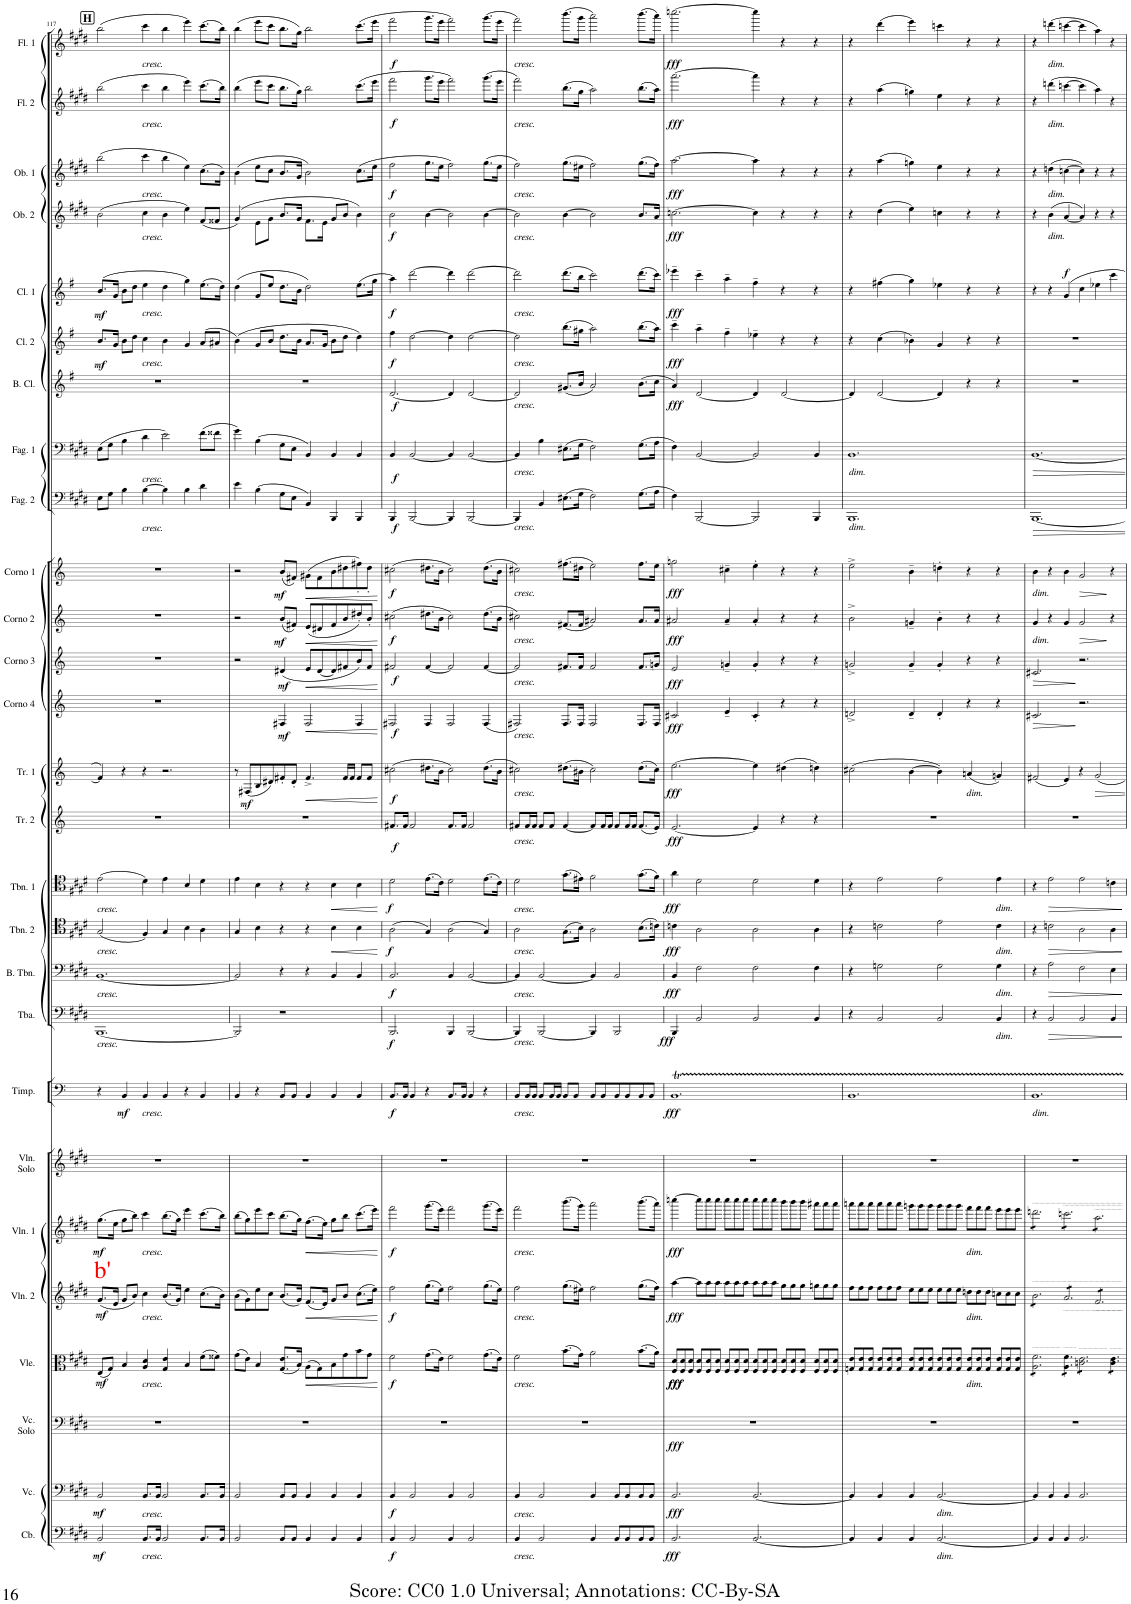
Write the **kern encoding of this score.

**kern	**dynam	**kern	**dynam	**kern	**dynam	**kern	**dynam	**kern	**dynam	**kern	**text	**dynam	**kern	**kern	**dynam	**kern	**dynam	**kern	**dynam	**kern	**dynam	**kern	**dynam	**kern	**dynam	**kern	**dynam	**kern	**dynam	**kern	**dynam	**kern	**dynam	**kern	**dynam	**kern	**dynam	**kern	**dynam	**kern	**dynam	**kern	**dynam	**kern	**dynam	**kern	**dynam	**kern	**dynam	**kern	**dynam	**kern	**dynam
*part27	*part27	*part26	*part26	*part25	*part25	*part24	*part24	*part23	*part23	*part22	*part22	*part22	*part21	*part20	*part20	*part19	*part19	*part18	*part18	*part17	*part17	*part16	*part16	*part15	*part15	*part14	*part14	*part13	*part13	*part12	*part12	*part11	*part11	*part10	*part10	*part9	*part9	*part8	*part8	*part7	*part7	*part6	*part6	*part5	*part5	*part4	*part4	*part3	*part3	*part2	*part2	*part1	*part1
*staff27	*staff27	*staff26	*staff26	*staff25	*staff25	*staff24	*staff24	*staff23	*staff23	*staff22	*staff22	*staff22	*staff21	*staff20	*staff20	*staff19	*staff19	*staff18	*staff18	*staff17	*staff17	*staff16	*staff16	*staff15	*staff15	*staff14	*staff14	*staff13	*staff13	*staff12	*staff12	*staff11	*staff11	*staff10	*staff10	*staff9	*staff9	*staff8	*staff8	*staff7	*staff7	*staff6	*staff6	*staff5	*staff5	*staff4	*staff4	*staff3	*staff3	*staff2	*staff2	*staff1	*staff1
*I"Contrabassi	*	*I"Violoncelli	*	*I"Violoncello Solo	*	*I"Viole	*	*I"Violini 2	*	*I"Violini 1	*	*	*I"Violino Solo	*I"Timpani	*	*I"Tuba	*	*I"Bass Trombone	*	*I"Trombone Tenore 2	*	*I"Trombone Tenore 1	*	*I"Tromba in F 2	*	*I"Tromba in F 1	*	*I"Corno in F 4	*	*I"Corno in F 3	*	*I"Corno in F 2	*	*I"Corno in F 1	*	*I"Fagotto 2	*	*I"Fagotto 1	*	*I"Bass Clarinetto in A	*	*I"Clarinetto in A 2	*	*I"Clarinetto in A 1	*	*I"Oboe 2	*	*I"Oboe 1	*	*I"Flauto 2	*	*I"Flauto 1	*
*I'Cb.	*	*I'Vc.	*	*I'Vc. Solo	*	*I'Vle.	*	*I'Vln. 2	*	*I'Vln. 1	*	*	*I'Vln. Solo	*I'Timp.	*	*I'Tba.	*	*I'B. Tbn.	*	*I'Tbn. 2	*	*I'Tbn. 1	*	*I'Tr. 2	*	*I'Tr. 1	*	*I'Corno 4	*	*I'Corno 3	*	*I'Corno 2	*	*I'Corno 1	*	*I'Fag. 2	*	*I'Fag. 1	*	*I'B. Cl.	*	*I'Cl. 2	*	*I'Cl. 1	*	*I'Ob. 2	*	*I'Ob. 1	*	*I'Fl. 2	*	*I'Fl. 1	*
!!LO:PB:g=z
*clefF4	*	*clefF4	*	*clefF4	*	*clefC3	*	*clefG2	*	*clefG2	*	*	*clefG2	*clefF4	*	*clefF4	*	*clefF4	*	*clefC4	*	*clefC4	*	*clefG2	*	*clefG2	*	*clefG2	*	*clefG2	*	*clefG2	*	*clefG2	*	*clefF4	*	*clefF4	*	*clefG2	*	*clefG2	*	*clefG2	*	*clefG2	*	*clefG2	*	*clefG2	*	*clefG2	*
*Trd7c12	*	*	*	*	*	*	*	*	*	*	*	*	*	*	*	*	*	*	*	*	*	*	*	*Trd-3c-5	*	*Trd-3c-5	*	*Trd4c7	*	*Trd4c7	*	*Trd4c7	*	*Trd4c7	*	*	*	*	*	*Trd9c15	*	*Trd2c3	*	*Trd2c3	*	*	*	*	*	*	*	*	*
*k[f#c#g#d#]	*	*k[f#c#g#d#]	*	*k[f#c#g#d#]	*	*k[f#c#g#d#]	*	*k[f#c#g#d#]	*	*k[f#c#g#d#]	*	*	*k[f#c#g#d#]	*k[]	*	*k[f#c#g#d#]	*	*k[f#c#g#d#]	*	*k[f#c#g#d#]	*	*k[f#c#g#d#]	*	*k[]	*	*k[]	*	*k[]	*	*k[]	*	*k[]	*	*k[]	*	*k[f#c#g#d#]	*	*k[f#c#g#d#]	*	*k[f#]	*	*k[f#]	*	*k[f#]	*	*k[f#c#g#d#]	*	*k[f#c#g#d#]	*	*k[f#c#g#d#]	*	*k[f#c#g#d#]	*
*M6/4	*	*M6/4	*	*M6/4	*	*M6/4	*	*M6/4	*	*M6/4	*	*	*M6/4	*M6/4	*	*M6/4	*	*M6/4	*	*M6/4	*	*M6/4	*	*M6/4	*	*M6/4	*	*M6/4	*	*M6/4	*	*M6/4	*	*M6/4	*	*M6/4	*	*M6/4	*	*M6/4	*	*M6/4	*	*M6/4	*	*M6/4	*	*M6/4	*	*M6/4	*	*M6/4	*
=117	=117	=117	=117	=117	=117	=117	=117	=117	=117	=117	=117	=117	=117	=117	=117	=117	=117	=117	=117	=117	=117	=117	=117	=117	=117	=117	=117	=117	=117	=117	=117	=117	=117	=117	=117	=117	=117	=117	=117	=117	=117	=117	=117	=117	=117	=117	=117	=117	=117	=117	=117	=117	=117
!	!	!	!	!	!	!	!	!	!	!	!	!	!	!	!	!	!	!	!	!	!	!LO:TX:b:i:t=cresc.	!	!	!	!	!	!	!	!	!	!	!	!	!	!	!	!	!	!	!	!	!	!	!	!	!	!	!	!	!	!	!
!	!	!	!	!	!	!	!	!	!	!	!	!	!	!	!	!	!	!	!	!LO:TX:b:i:t=cresc.	!	!	!	!	!	!	!	!	!	!	!	!	!	!	!	!	!	!	!	!	!	!	!	!	!	!	!	!	!	!	!	!	!
!	!	!	!	!	!	!	!	!	!	!	!	!	!	!	!	!	!	!LO:TX:b:i:t=cresc.	!	!	!	!	!	!	!	!	!	!	!	!	!	!	!	!	!	!	!	!	!	!	!	!	!	!	!	!	!	!	!	!	!	!	!
!	!	!	!	!	!	!	!	!	!	!	!	!	!	!	!	!LO:TX:b:i:t=cresc.	!	!	!	!	!	!	!	!	!	!	!	!	!	!	!	!	!	!	!	!	!	!	!	!	!	!	!	!	!	!	!	!	!	!	!	!	!
!	!LO:DY:b	!	!LO:DY:b	!	!	!	!LO:DY:b	!	!LO:DY:b	!	!LO:LY:b:color=#FF0000	!LO:DY:b	!	!	!	!	!	!	!	!	!	!	!	!	!	!	!	!	!	!	!	!	!	!	!	!	!	!	!	!	!	!	!LO:DY:b	!	!LO:DY:b	!	!	!	!	!	!	!	!
2BB/	mf	2BB/	mf	1.r	.	(8E/L	mf	(8.g#/L	mf	(8.gg#\L	b'	mf	1.r	4r	.	[1.BBB	.	[1.BB	.	(2G#/	.	(>2e\	.	1.r	.	4f#/]	.	1.r	.	1.r	.	1.r	.	1.r	.	8E\L	.	(8E\L	.	1.r	.	8.b/L	mf	(8.b/L	mf	(2b\	.	(2bb\	.	(2bb\	.	(2bb\	.
.	.	.	.	.	.	8G#/J)	.	.	.	.	.	.	.	.	.	.	.	.	.	.	.	.	.	.	.	.	.	.	.	.	.	.	.	.	.	8G#\J	.	8G#\J	.	.	.	.	.	.	.	.	.	.	.	.	.	.	.
.	.	.	.	.	.	.	.	16e/Jk	.	16ee\Jk	.	.	.	.	.	.	.	.	.	.	.	.	.	.	.	.	.	.	.	.	.	.	.	.	.	.	.	.	.	.	.	16g/Jk	.	16g/Jk	.	.	.	.	.	.	.	.	.
!	!	!	!	!	!	!	!	!	!	!	!	!	!	!	!LO:DY:b	!	!	!	!	!	!	!	!	!	!	!	!	!	!	!	!	!	!	!	!	!	!	!	!	!	!	!	!	!	!	!	!	!	!	!	!	!	!
.	.	.	.	.	.	4B/	.	8g#/L	.	8gg#\L	.	.	.	4BB/	mf	.	.	.	.	.	.	.	.	.	.	4r	.	.	.	.	.	.	.	.	.	4B\	.	4B\	.	.	.	8b\L	.	8b\L	.	.	.	.	.	.	.	.	.
.	.	.	.	.	.	.	.	8b/J)	.	8bb\J)	.	.	.	.	.	.	.	.	.	.	.	.	.	.	.	.	.	.	.	.	.	.	.	.	.	.	.	.	.	.	.	8dd\J	.	8dd\J	.	.	.	.	.	.	.	.	.
!	!	!	!	!	!	!	!	!	!	!	!	!	!	!	!	!	!	!	!	!	!	!	!	!	!	!	!	!	!	!	!	!	!	!	!	!	!	!	!	!	!	!	!	!	!	!	!	!	!	!	!	!LO:TX:b:i:t=cresc.	!
!	!	!	!	!	!	!	!	!	!	!	!	!	!	!	!	!	!	!	!	!	!	!	!	!	!	!	!	!	!	!	!	!	!	!	!	!	!	!	!	!	!	!	!	!	!	!	!	!	!	!LO:TX:b:i:t=cresc.	!	!	!
!	!	!	!	!	!	!	!	!	!	!	!	!	!	!	!	!	!	!	!	!	!	!	!	!	!	!	!	!	!	!	!	!	!	!	!	!	!	!	!	!	!	!	!	!	!	!	!	!LO:TX:b:i:t=cresc.	!	!	!	!	!
!	!	!	!	!	!	!	!	!	!	!	!	!	!	!	!	!	!	!	!	!	!	!	!	!	!	!	!	!	!	!	!	!	!	!	!	!	!	!	!	!	!	!	!	!	!	!LO:TX:b:i:t=cresc.	!	!	!	!	!	!	!
!	!	!	!	!	!	!	!	!	!	!	!	!	!	!	!	!	!	!	!	!	!	!	!	!	!	!	!	!	!	!	!	!	!	!	!	!	!	!	!	!	!	!	!	!LO:TX:b:i:t=cresc.	!	!	!	!	!	!	!	!	!
!	!	!	!	!	!	!	!	!	!	!	!	!	!	!	!	!	!	!	!	!	!	!	!	!	!	!	!	!	!	!	!	!	!	!	!	!	!	!	!	!	!	!LO:TX:b:i:t=cresc.	!	!	!	!	!	!	!	!	!	!	!
!	!	!	!	!	!	!	!	!	!	!	!	!	!	!	!	!	!	!	!	!	!	!	!	!	!	!	!	!	!	!	!	!	!	!	!	!	!	!LO:TX:b:i:t=cresc.	!	!	!	!	!	!	!	!	!	!	!	!	!	!	!
!	!	!	!	!	!	!	!	!	!	!	!	!	!	!	!	!	!	!	!	!	!	!	!	!	!	!	!	!	!	!	!	!	!	!	!	!LO:TX:b:i:t=cresc.	!	!	!	!	!	!	!	!	!	!	!	!	!	!	!	!	!
!	!	!	!	!	!	!	!	!	!	!	!	!	!	!LO:TX:b:i:t=cresc.	!	!	!	!	!	!	!	!	!	!	!	!	!	!	!	!	!	!	!	!	!	!	!	!	!	!	!	!	!	!	!	!	!	!	!	!	!	!	!
!	!	!	!	!	!	!	!	!	!	!LO:TX:b:i:t=cresc.	!	!	!	!	!	!	!	!	!	!	!	!	!	!	!	!	!	!	!	!	!	!	!	!	!	!	!	!	!	!	!	!	!	!	!	!	!	!	!	!	!	!	!
!	!	!	!	!	!	!	!	!LO:TX:b:i:t=cresc.	!	!	!	!	!	!	!	!	!	!	!	!	!	!	!	!	!	!	!	!	!	!	!	!	!	!	!	!	!	!	!	!	!	!	!	!	!	!	!	!	!	!	!	!	!
!	!	!	!	!	!	!LO:TX:b:i:t=cresc.	!	!	!	!	!	!	!	!	!	!	!	!	!	!	!	!	!	!	!	!	!	!	!	!	!	!	!	!	!	!	!	!	!	!	!	!	!	!	!	!	!	!	!	!	!	!	!
!	!	!LO:TX:b:i:t=cresc.	!	!	!	!	!	!	!	!	!	!	!	!	!	!	!	!	!	!	!	!	!	!	!	!	!	!	!	!	!	!	!	!	!	!	!	!	!	!	!	!	!	!	!	!	!	!	!	!	!	!	!
!LO:TX:b:i:t=cresc.	!	!	!	!	!	!	!	!	!	!	!	!	!	!	!	!	!	!	!	!	!	!	!	!	!	!	!	!	!	!	!	!	!	!	!	!	!	!	!	!	!	!	!	!	!	!	!	!	!	!	!	!	!
8.BB/L	.	8.BB/L	.	.	.	4A/ 4d#/	.	4cc#\	.	4ccc#\	.	.	.	4BB/	.	.	.	.	.	4F#/)	.	4d#\)	.	.	.	4r	.	.	.	.	.	.	.	.	.	[4B\	.	4d#\	.	.	.	4cc\	.	4ee\	.	4cc#\	.	4ccc#\	.	4ccc#\	.	4ccc#\	.
16BB/Jk	.	16BB/Jk	.	.	.	.	.	.	.	.	.	.	.	.	.	.	.	.	.	.	.	.	.	.	.	.	.	.	.	.	.	.	.	.	.	.	.	.	.	.	.	.	.	.	.	.	.	.	.	.	.	.	.
2BB/	.	2BB/	.	.	.	4G#/ 4e/	.	(8.b/L	.	(8.bb\L	.	.	.	4BB/	.	.	.	.	.	4G#/	.	4e\	.	.	.	2.r	.	.	.	.	.	.	.	.	.	4B\]	.	2e\)	.	.	.	4b\	.	4dd\	.	4b\	.	4bb\	.	4bb\	.	4bb\	.
.	.	.	.	.	.	.	.	16g#/Jk)	.	16gg#\Jk)	.	.	.	.	.	.	.	.	.	.	.	.	.	.	.	.	.	.	.	.	.	.	.	.	.	.	.	.	.	.	.	.	.	.	.	.	.	.	.	.	.	.	.
.	.	.	.	.	.	4B/	.	4ee\	.	4eee\	.	.	.	4r	.	.	.	.	.	4B\	.	4B/	.	.	.	.	.	.	.	.	.	.	.	.	.	4B\	.	.	.	.	.	4g/	.	4gg\)	.	4ee\)	.	4ee\)	.	4eee\)	.	4eee\)	.
8.BB/L	.	8.BB/L	.	.	.	(8f#\L	.	(8.cc#\L	.	(8.ccc#\L	.	.	.	4BB/	.	.	.	.	.	4A\	.	4d#\	.	.	.	.	.	.	.	.	.	.	.	.	.	4d#\	.	(8f#\L	.	.	.	(8a/L	.	(8.ee\L	.	(8f#/L	.	(8.cc#\L	.	(8.ccc#\L	.	(8.ccc#\L	.
.	.	.	.	.	.	8f##X\J)	.	.	.	.	.	.	.	.	.	.	.	.	.	.	.	.	.	.	.	.	.	.	.	.	.	.	.	.	.	.	.	8f##X\J	.	.	.	8a#X/J	.	.	.	8f##X/J	.	.	.	.	.	.	.
16BB/Jk	.	16BB/Jk	.	.	.	.	.	16b\Jk)	.	16bb\Jk)	.	.	.	.	.	.	.	.	.	.	.	.	.	.	.	.	.	.	.	.	.	.	.	.	.	.	.	.	.	.	.	.	.	16dd\Jk)	.	.	.	16b\Jk)	.	16bb\Jk)	.	16bb\Jk)	.
=118	=118	=118	=118	=118	=118	=118	=118	=118	=118	=118	=118	=118	=118	=118	=118	=118	=118	=118	=118	=118	=118	=118	=118	=118	=118	=118	=118	=118	=118	=118	=118	=118	=118	=118	=118	=118	=118	=118	=118	=118	=118	=118	=118	=118	=118	=118	=118	=118	=118	=118	=118	=118	=118
*	*	*	*	*	*	*	*	*	*	*	*	*	*	*	*	*	*	*	*	*	*	*	*	*^	*	*	*	*	*	*	*	*	*	*	*	*	*	*	*	*	*	*	*	*	*	*	*	*	*	*	*	*	*
2BB/	.	2BB/	.	1.r	.	(8g#\L	.	(8b\L	.	(8bb\L	.	.	1.r	4BB/	.	2BBB/]	.	2BB/]	.	4G#/	.	4e\	.	1.r	8ryy	.	8r	.	2ryy	.	2r	.	2r	.	2r	.	4e\	.	4g#\)	.	1.r	.	(4b\)	.	(4dd\	.	(4g#/)	.	(4b\	.	(4bb\	.	(4bb\	.
!	!	!	!	!	!	!	!	!	!	!	!	!	!	!	!	!	!	!	!	!	!	!	!	!	!	!LO:DY:a	!	!	!	!	!	!	!	!	!	!	!	!	!	!	!	!	!	!	!	!	!	!	!	!	!	!	!	!
.	.	.	.	.	.	8e\J)	.	8g#\)	.	8gg#\)	.	.	.	.	.	.	.	.	.	.	.	.	.	.	1ryy	mf	(8F#X/L	.	.	.	.	.	.	.	.	.	.	.	.	.	.	.	.	.	.	.	.	.	.	.	.	.	.	.
.	.	.	.	.	.	4B/	.	8ee\	.	8eee\	.	.	.	4r	.	.	.	.	.	4B\	.	4B\	.	.	.	.	8B/	.	.	.	.	.	.	.	.	.	(4B\	.	(4B\	.	.	.	8g/L	.	8g/L	.	8e\L	.	8ee\L	.	8eee\L	.	8eee\L	.
.	.	.	.	.	.	.	.	8cc#\J	.	8ccc#\J	.	.	.	.	.	.	.	.	.	.	.	.	.	.	.	.	8d#X/)	.	.	.	.	.	.	.	.	.	.	.	.	.	.	.	8b/J	.	8ee/J	.	8g#\J	.	8cc#\J	.	8ccc#\J	.	8ccc#\J	.
!	!	!	!	!	!	!	!	!	!	!	!	!	!	!	!	!	!	!	!	!	!	!	!	!	!	!	!	!	!	!LO:DY:b	!	!LO:DY:b	!	!LO:DY:b	!	!LO:DY:b	!	!	!	!	!	!	!	!	!	!	!	!	!	!	!	!	!	!
8BB/L	.	8BB/L	.	.	.	(8.G#/ 8.e/L	.	(8.b/L	.	(8.bb\L	.	.	.	8BB/L	.	1r	.	4r	.	4r	.	4r	.	.	.	.	8f#X'/	.	4F#X/	mf	(4d#X/	mf	(8b/L	mf	(8b/L	mf	8G#\L	.	8G#\L	.	.	.	8.dd\L	.	8.dd\L	.	8.b/L	.	8.b/L	.	8.bb\L	.	8.bb\L	.
8BB/J	.	8BB/J	.	.	.	.	.	.	.	.	.	.	.	8BB/J	.	.	.	.	.	.	.	.	.	.	.	.	8d#'/J	.	.	.	.	.	8f#X/J)	.	8f#X/J)	.	8E\J	.	8E\J	.	.	.	.	.	.	.	.	.	.	.	.	.	.	.
.	.	.	.	.	.	16B/Jk)	.	16g#/Jk)	.	16gg#\Jk)	.	.	.	.	.	.	.	.	.	.	.	.	.	.	.	.	.	.	.	.	.	.	.	.	.	.	.	.	.	.	.	.	16b\Jk	.	16b\Jk	.	16g#/Jk	.	16g#/Jk	.	16gg#\Jk)	.	16gg#\Jk)	.
!	!	!	!	!	!	!	!LO:HP:b	!	!LO:HP:b	!	!	!LO:HP:b	!	!	!	!	!	!	!	!	!	!	!	!	!	!	!	!LO:HP:b	!	!LO:HP:b	!	!LO:HP:b	!	!LO:HP:b	!	!LO:HP:b	!	!	!	!	!	!	!	!	!	!	!	!	!	!	!	!	!	!
4BB/	.	4BB/	.	.	.	(8A\L	<	(8.f#/L	<	(8.ff#\L	.	<	.	4BB/	.	.	.	4r	.	4r	.	4r	.	.	.	.	4.f#^/	<	2F#/	<	8e/L	<	(8e/L	<	(8g#X\L	<	4BB/)	.	4BB/)	.	.	.	8.a/L	.	2dd\)	.	8.f#\L	.	2b\)	.	2bb\	.	2bb\	.
.	.	.	.	.	.	8G#\)	.	.	.	.	.	.	.	.	.	.	.	.	.	.	.	.	.	.	.	.	.	.	.	.	[8d#/	.	8d#X/	.	8f#\	.	.	.	.	.	.	.	.	.	.	.	.	.	.	.	.	.	.	.
.	.	.	.	.	.	.	.	16e/Jk)	.	16ee\Jk)	.	.	.	.	.	.	.	.	.	.	.	.	.	.	.	.	.	.	.	.	.	.	.	.	.	.	.	.	.	.	.	.	16g/Jk	.	.	.	16e\Jk	.	.	.	.	.	.	.
!	!	!	!	!	!	!	!	!	!	!	!	!	!	!	!	!	!	!	!	!	!LO:HP:b	!	!LO:HP:b	!	!	!	!	!	!	!	!	!	!	!	!	!	!	!	!	!	!	!	!	!	!	!	!	!	!	!	!	!	!	!
4BB/	.	4BB/	.	.	.	8B\	.	8g#/L	.	8gg#\L	.	.	.	4BB/	.	.	.	4BB/	.	4B\	<	4B\	<	.	.	.	.	.	.	.	8d#/]	.	8f#/	.	8b\	.	4BBB/	.	4BB/	.	.	.	8b\L	.	.	.	8g#/L	.	.	.	.	.	.	.
.	.	.	.	.	.	8g#\	.	8b/J	.	8bb\J	.	.	.	.	.	.	.	.	.	.	.	.	.	.	4.ryy	.	16f#/LL	.	.	.	8f#X/	.	8b/	.	8dd#X\	.	.	.	.	.	.	.	8dd\J	.	.	.	8b/J	.	.	.	.	.	.	.
.	.	.	.	.	.	.	.	.	.	.	.	.	.	.	.	.	.	.	.	.	.	.	.	.	.	.	16f#/JJ	.	.	.	.	.	.	.	.	.	.	.	.	.	.	.	.	.	.	.	.	.	.	.	.	.	.	.
4BB/	.	4BB/	.	.	.	8b\	.	(8.cc#\L	.	(8.ccc#\L	.	.	.	4BB/	.	.	.	4BB/	.	4B\	.	4B\	.	.	.	.	8f#/L	.	4F#/	.	8b/)	.	8dd#X'</)	.	8ff#X'<\)	.	4BBB/	.	4BB/	.	.	.	4dd\)	.	(8.ee\L	.	4b\)	.	(8.cc#\L	.	(8.ccc#\L	.	(8.ccc#\L	.
.	.	.	.	.	.	8g#\J	.	.	.	.	.	.	.	.	.	.	.	.	.	.	.	.	.	.	.	.	8f#/J	.	.	.	8f#/J	.	8b'</J	.	8dd#'<\J	.	.	.	.	.	.	.	.	.	.	.	.	.	.	.	.	.	.	.
.	.	.	.	.	.	.	.	16ee\Jk)	.	16eee\Jk)	.	.	.	.	.	.	.	.	.	.	.	.	.	.	.	.	.	.	.	.	.	.	.	.	.	.	.	.	.	.	.	.	.	.	16gg\Jk	.	.	.	16ee\Jk	.	16eee\Jk	.	16eee\Jk	.
.	.	.	.	.	.	.	[	.	[	.	.	[	.	.	.	.	.	.	.	.	[	.	[	.	.	.	.	[	.	[	.	[	.	[	.	[	.	.	.	.	.	.	.	.	.	.	.	.	.	.	.	.	.	.
=119	=119	=119	=119	=119	=119	=119	=119	=119	=119	=119	=119	=119	=119	=119	=119	=119	=119	=119	=119	=119	=119	=119	=119	=119	=119	=119	=119	=119	=119	=119	=119	=119	=119	=119	=119	=119	=119	=119	=119	=119	=119	=119	=119	=119	=119	=119	=119	=119	=119	=119	=119	=119	=119	=119
!	!LO:DY:b	!	!LO:DY:b	!	!	!	!LO:DY:b	!	!LO:DY:b	!	!	!LO:DY:b	!	!	!LO:DY:b	!	!LO:DY:b	!	!LO:DY:b	!	!LO:DY:b	!	!LO:DY:b	!	!	!LO:DY:b	!	!LO:DY:b	!	!LO:DY:b	!	!LO:DY:b	!	!LO:DY:b	!	!LO:DY:b	!	!LO:DY:b	!	!LO:DY:b	!	!LO:DY:b	!	!LO:DY:b	!	!LO:DY:b	!	!LO:DY:b	!	!LO:DY:b	!	!LO:DY:b	!	!LO:DY:b
*	*	*	*	*	*	*	*	*	*	*	*	*	*	*	*	*	*	*	*	*	*	*	*	*v	*v	*	*	*	*	*	*	*	*	*	*	*	*	*	*	*	*	*	*	*	*	*	*	*	*	*	*	*	*	*
4BB/	f	4BB/	f	1.r	.	2f#\	f	2ff#\	f	2fff#\	.	f	1.r	8.BB/L	f	2.BBB/	f	2.BB/	f	(2A\	f	2d#\	f	8.f#X/L	f	(2cc#X\	f	2F#X/	f	2f#X/	f	(2cc#X\	f	(2cc#X\	f	4BBB/	f	4BB/	f	[2.d/	f	4ff#\	f	4aa\)	f	2b\	f	2ff#\	f	2fff#\	f	2fff#\	f
.	.	.	.	.	.	.	.	.	.	.	.	.	.	16BB/Jk	.	.	.	.	.	.	.	.	.	16f#/Jk	.	.	.	.	.	.	.	.	.	.	.	.	.	.	.	.	.	.	.	.	.	.	.	.	.	.	.	.	.
2BB/	.	2BB/	.	.	.	.	.	.	.	.	.	.	.	4BB/	.	.	.	.	.	.	.	.	.	2f#/	.	.	.	.	.	.	.	.	.	.	.	[2BBB/	.	[2BB/	.	.	.	[2dd\	.	[2ddd\	.	.	.	.	.	.	.	.	.
.	.	.	.	.	.	(8.g#\L	.	(8.gg#\L	.	(8.ggg#\L	.	.	.	4r	.	.	.	.	.	4G#/)	.	(8.e\L	.	.	.	8.dd#X\L	.	4F#/	.	[4f#/	.	8.dd#X\L	.	8.dd#X\L	.	.	.	.	.	.	.	.	.	.	.	[4b\	.	8.gg#\L	.	8.ggg#\L	.	8.ggg#\L	.
.	.	.	.	.	.	16e\Jk)	.	16ee\Jk)	.	16eee\Jk)	.	.	.	.	.	.	.	.	.	.	.	16c#\Jk)	.	.	.	16b\Jk	.	.	.	.	.	16b\Jk	.	16b\Jk	.	.	.	.	.	.	.	.	.	.	.	.	.	16ee\Jk	.	16eee\Jk	.	16eee\Jk	.
4BB/	.	4BB/	.	.	.	2f#\	.	2ff#\	.	2fff#\	.	.	.	8.BB/L	.	4BBB/	.	4BB/	.	(2A\	.	2d#\	.	8.f#/L	.	2cc#\)	.	2F#/	.	2f#/]	.	2cc#\)	.	2cc#\)	.	4BBB/]	.	4BB/]	.	4d/]	.	4dd\]	.	4ddd\]	.	2b\]	.	2ff#\)	.	2fff#\)	.	2fff#\)	.
.	.	.	.	.	.	.	.	.	.	.	.	.	.	16BB/Jk	.	.	.	.	.	.	.	.	.	16f#/Jk	.	.	.	.	.	.	.	.	.	.	.	.	.	.	.	.	.	.	.	.	.	.	.	.	.	.	.	.	.
2BB/	.	2BB/	.	.	.	.	.	.	.	.	.	.	.	4BB/	.	[2BBB/	.	[2BB/	.	.	.	.	.	2f#/	.	.	.	.	.	.	.	.	.	.	.	[2BBB/	.	[2BB/	.	[2d/	.	[2dd\	.	[2ddd\	.	.	.	.	.	.	.	.	.
.	.	.	.	.	.	(8.g#\L	.	(8.gg#\L	.	(8.ggg#\L	.	.	.	4r	.	.	.	.	.	4G#/)	.	(8.e\L	.	.	.	(8.dd#\L	.	(4F#/	.	[4f#/	.	(8.dd#\L	.	(8.dd#\L	.	.	.	.	.	.	.	.	.	.	.	[4b\	.	(8.gg#\L	.	(8.ggg#\L	.	(8.ggg#\L	.
.	.	.	.	.	.	16e\Jk)	.	16ee\Jk)	.	16eee\Jk)	.	.	.	.	.	.	.	.	.	.	.	16c#\Jk)	.	.	.	16b\Jk	.	.	.	.	.	16b\Jk	.	16b\Jk	.	.	.	.	.	.	.	.	.	.	.	.	.	16ee\Jk	.	16eee\Jk	.	16eee\Jk	.
=120	=120	=120	=120	=120	=120	=120	=120	=120	=120	=120	=120	=120	=120	=120	=120	=120	=120	=120	=120	=120	=120	=120	=120	=120	=120	=120	=120	=120	=120	=120	=120	=120	=120	=120	=120	=120	=120	=120	=120	=120	=120	=120	=120	=120	=120	=120	=120	=120	=120	=120	=120	=120	=120
!	!	!	!	!	!	!	!	!	!	!	!	!	!	!	!	!	!	!	!	!	!	!	!	!	!	!	!	!	!	!	!	!	!	!	!	!	!	!	!	!	!	!	!	!	!	!	!	!	!	!	!	!LO:TX:b:i:t=cresc.	!
!	!	!	!	!	!	!	!	!	!	!	!	!	!	!	!	!	!	!	!	!	!	!	!	!	!	!	!	!	!	!	!	!	!	!	!	!	!	!	!	!	!	!	!	!	!	!	!	!	!	!LO:TX:b:i:t=cresc.	!	!	!
!	!	!	!	!	!	!	!	!	!	!	!	!	!	!	!	!	!	!	!	!	!	!	!	!	!	!	!	!	!	!	!	!	!	!	!	!	!	!	!	!	!	!	!	!	!	!	!	!LO:TX:b:i:t=cresc.	!	!	!	!	!
!	!	!	!	!	!	!	!	!	!	!	!	!	!	!	!	!	!	!	!	!	!	!	!	!	!	!	!	!	!	!	!	!	!	!	!	!	!	!	!	!	!	!	!	!	!	!LO:TX:b:i:t=cresc.	!	!	!	!	!	!	!
!	!	!	!	!	!	!	!	!	!	!	!	!	!	!	!	!	!	!	!	!	!	!	!	!	!	!	!	!	!	!	!	!	!	!	!	!	!	!	!	!	!	!	!	!LO:TX:b:i:t=cresc.	!	!	!	!	!	!	!	!	!
!	!	!	!	!	!	!	!	!	!	!	!	!	!	!	!	!	!	!	!	!	!	!	!	!	!	!	!	!	!	!	!	!	!	!	!	!	!	!	!	!	!	!LO:TX:b:i:t=cresc.	!	!	!	!	!	!	!	!	!	!	!
!	!	!	!	!	!	!	!	!	!	!	!	!	!	!	!	!	!	!	!	!	!	!	!	!	!	!	!	!	!	!	!	!	!	!	!	!	!	!	!	!LO:TX:b:i:t=cresc.	!	!	!	!	!	!	!	!	!	!	!	!	!
!	!	!	!	!	!	!	!	!	!	!	!	!	!	!	!	!	!	!	!	!	!	!	!	!	!	!	!	!	!	!	!	!	!	!	!	!	!	!LO:TX:b:i:t=cresc.	!	!	!	!	!	!	!	!	!	!	!	!	!	!	!
!	!	!	!	!	!	!	!	!	!	!	!	!	!	!	!	!	!	!	!	!	!	!	!	!	!	!	!	!	!	!	!	!	!	!	!	!LO:TX:b:i:t=cresc.	!	!	!	!	!	!	!	!	!	!	!	!	!	!	!	!	!
!	!	!	!	!	!	!	!	!	!	!	!	!	!	!	!	!	!	!	!	!	!	!	!	!	!	!	!	!	!	!	!	!	!	!LO:TX:b:i:t=cresc.	!	!	!	!	!	!	!	!	!	!	!	!	!	!	!	!	!	!	!
!	!	!	!	!	!	!	!	!	!	!	!	!	!	!	!	!	!	!	!	!	!	!	!	!	!	!	!	!	!	!	!	!LO:TX:b:i:t=cresc.	!	!	!	!	!	!	!	!	!	!	!	!	!	!	!	!	!	!	!	!	!
!	!	!	!	!	!	!	!	!	!	!	!	!	!	!	!	!	!	!	!	!	!	!	!	!	!	!	!	!	!	!LO:TX:b:i:t=cresc.	!	!	!	!	!	!	!	!	!	!	!	!	!	!	!	!	!	!	!	!	!	!	!
!	!	!	!	!	!	!	!	!	!	!	!	!	!	!	!	!	!	!	!	!	!	!	!	!	!	!	!	!LO:TX:b:i:t=cresc.	!	!	!	!	!	!	!	!	!	!	!	!	!	!	!	!	!	!	!	!	!	!	!	!	!
!	!	!	!	!	!	!	!	!	!	!	!	!	!	!	!	!	!	!	!	!	!	!	!	!	!	!LO:TX:b:i:t=cresc.	!	!	!	!	!	!	!	!	!	!	!	!	!	!	!	!	!	!	!	!	!	!	!	!	!	!	!
!	!	!	!	!	!	!	!	!	!	!	!	!	!	!	!	!	!	!	!	!	!	!	!	!LO:TX:b:i:t=cresc.	!	!	!	!	!	!	!	!	!	!	!	!	!	!	!	!	!	!	!	!	!	!	!	!	!	!	!	!	!
!	!	!	!	!	!	!	!	!	!	!	!	!	!	!	!	!	!	!	!	!	!	!LO:TX:b:i:t=cresc.	!	!	!	!	!	!	!	!	!	!	!	!	!	!	!	!	!	!	!	!	!	!	!	!	!	!	!	!	!	!	!
!	!	!	!	!	!	!	!	!	!	!	!	!	!	!	!	!	!	!	!	!LO:TX:b:i:t=cresc.	!	!	!	!	!	!	!	!	!	!	!	!	!	!	!	!	!	!	!	!	!	!	!	!	!	!	!	!	!	!	!	!	!
!	!	!	!	!	!	!	!	!	!	!	!	!	!	!	!	!	!	!LO:TX:b:i:t=cresc.	!	!	!	!	!	!	!	!	!	!	!	!	!	!	!	!	!	!	!	!	!	!	!	!	!	!	!	!	!	!	!	!	!	!	!
!	!	!	!	!	!	!	!	!	!	!	!	!	!	!	!	!LO:TX:b:i:t=cresc.	!	!	!	!	!	!	!	!	!	!	!	!	!	!	!	!	!	!	!	!	!	!	!	!	!	!	!	!	!	!	!	!	!	!	!	!	!
!	!	!	!	!	!	!	!	!	!	!	!	!	!	!LO:TX:b:i:t=cresc.	!	!	!	!	!	!	!	!	!	!	!	!	!	!	!	!	!	!	!	!	!	!	!	!	!	!	!	!	!	!	!	!	!	!	!	!	!	!	!
!	!	!	!	!	!	!	!	!	!	!LO:TX:b:i:t=cresc.	!	!	!	!	!	!	!	!	!	!	!	!	!	!	!	!	!	!	!	!	!	!	!	!	!	!	!	!	!	!	!	!	!	!	!	!	!	!	!	!	!	!	!
!	!	!	!	!	!	!	!	!LO:TX:b:i:t=cresc.	!	!	!	!	!	!	!	!	!	!	!	!	!	!	!	!	!	!	!	!	!	!	!	!	!	!	!	!	!	!	!	!	!	!	!	!	!	!	!	!	!	!	!	!	!
!	!	!	!	!	!	!LO:TX:b:i:t=cresc.	!	!	!	!	!	!	!	!	!	!	!	!	!	!	!	!	!	!	!	!	!	!	!	!	!	!	!	!	!	!	!	!	!	!	!	!	!	!	!	!	!	!	!	!	!	!	!
!	!	!LO:TX:b:i:t=cresc.	!	!	!	!	!	!	!	!	!	!	!	!	!	!	!	!	!	!	!	!	!	!	!	!	!	!	!	!	!	!	!	!	!	!	!	!	!	!	!	!	!	!	!	!	!	!	!	!	!	!	!
!LO:TX:b:i:t=cresc.	!	!	!	!	!	!	!	!	!	!	!	!	!	!	!	!	!	!	!	!	!	!	!	!	!	!	!	!	!	!	!	!	!	!	!	!	!	!	!	!	!	!	!	!	!	!	!	!	!	!	!	!	!
4BB/	.	4BB/	.	1.r	.	2f#\	.	2ff#\	.	2fff#\	.	.	1.r	8BB/L	.	4BBB/]	.	4BB/]	.	2A\	.	2d#\	.	8f#X/L	.	2cc#X\)	.	2F#X/)	.	2f#/]	.	2cc#X\)	.	2cc#X\)	.	4BBB/]	.	4BB/]	.	2d/]	.	2dd\]	.	2ddd\]	.	2b\]	.	2ff#\)	.	2fff#\)	.	2fff#\)	.
.	.	.	.	.	.	.	.	.	.	.	.	.	.	16BB/L	.	.	.	.	.	.	.	.	.	16f#/L	.	.	.	.	.	.	.	.	.	.	.	.	.	.	.	.	.	.	.	.	.	.	.	.	.	.	.	.	.
.	.	.	.	.	.	.	.	.	.	.	.	.	.	16BB/JJ	.	.	.	.	.	.	.	.	.	16f#/JJ	.	.	.	.	.	.	.	.	.	.	.	.	.	.	.	.	.	.	.	.	.	.	.	.	.	.	.	.	.
2BB/	.	2BB/	.	.	.	.	.	.	.	.	.	.	.	8BB/L	.	[2BBB/	.	[2BB/	.	.	.	.	.	8f#/L	.	.	.	.	.	.	.	.	.	.	.	4BB/	.	4B\	.	.	.	.	.	.	.	.	.	.	.	.	.	.	.
.	.	.	.	.	.	.	.	.	.	.	.	.	.	16BB/L	.	.	.	.	.	.	.	.	.	8f#/J	.	.	.	.	.	.	.	.	.	.	.	.	.	.	.	.	.	.	.	.	.	.	.	.	.	.	.	.	.
.	.	.	.	.	.	.	.	.	.	.	.	.	.	16BB/JJ	.	.	.	.	.	.	.	.	.	.	.	.	.	.	.	.	.	.	.	.	.	.	.	.	.	.	.	.	.	.	.	.	.	.	.	.	.	.	.
.	.	.	.	.	.	(8.b\L	.	(8.gg#\L	.	(8.bbb\L	.	.	.	8BB/L	.	.	.	.	.	(8.G#\L	.	(8.g#\L	.	[4f#/	.	(8.dd#X\L	.	8.F#/L	.	8.f#X/L	.	(8.f#X/L	.	(8.ff#X\L	.	(8.E#X\L	.	(8.E#X\L	.	(8.g#X/L	.	(8.bb\L	.	(8.ddd\L	.	[4b\	.	(8.gg#\L	.	(8.bb\L	.	(8.bbb\L	.
.	.	.	.	.	.	.	.	.	.	.	.	.	.	8BB/J	.	.	.	.	.	.	.	.	.	.	.	.	.	.	.	.	.	.	.	.	.	.	.	.	.	.	.	.	.	.	.	.	.	.	.	.	.	.	.
.	.	.	.	.	.	16g#\Jk)	.	16ee#X\Jk)	.	16ggg#\Jk)	.	.	.	.	.	.	.	.	.	16B\Jk)	.	16e#X\Jk)	.	.	.	16b#X\Jk	.	16F#/Jk	.	16f#/Jk	.	16f#/Jk	.	16dd#X\Jk	.	16G#\Jk	.	16G#\Jk	.	16b/Jk	.	16gg#X\Jk	.	16bb\Jk	.	.	.	16ee#X\Jk	.	16gg#\Jk	.	16ggg#\Jk	.
4BB/	.	4BB/	.	.	.	2a\	.	2ff#\	.	2aaa\	.	.	.	8BB/L	.	4BBB/]	.	4BB/]	.	2A\	.	2f#\	.	8f#/L]	.	2cc#\)	.	2F#/	.	2f#/	.	2a#X/)	.	2ee\)	.	2F#\)	.	2F#\)	.	2a/)	.	2aa\)	.	2ccc\)	.	2b\]	.	2ff#\)	.	2aa\)	.	2aaa\)	.
.	.	.	.	.	.	.	.	.	.	.	.	.	.	8BB/	.	.	.	.	.	.	.	.	.	16f#/L	.	.	.	.	.	.	.	.	.	.	.	.	.	.	.	.	.	.	.	.	.	.	.	.	.	.	.	.	.
.	.	.	.	.	.	.	.	.	.	.	.	.	.	.	.	.	.	.	.	.	.	.	.	16f#/JJ	.	.	.	.	.	.	.	.	.	.	.	.	.	.	.	.	.	.	.	.	.	.	.	.	.	.	.	.	.
8BB/L	.	8BB/L	.	.	.	.	.	.	.	.	.	.	.	8BB/	.	2BBB/	.	2BB/	.	.	.	.	.	8f#/L	.	.	.	.	.	.	.	.	.	.	.	.	.	.	.	.	.	.	.	.	.	.	.	.	.	.	.	.	.
8BB/	.	8BB/	.	.	.	.	.	.	.	.	.	.	.	8BB/	.	.	.	.	.	.	.	.	.	16f#/L	.	.	.	.	.	.	.	.	.	.	.	.	.	.	.	.	.	.	.	.	.	.	.	.	.	.	.	.	.
.	.	.	.	.	.	.	.	.	.	.	.	.	.	.	.	.	.	.	.	.	.	.	.	16f#/JJ	.	.	.	.	.	.	.	.	.	.	.	.	.	.	.	.	.	.	.	.	.	.	.	.	.	.	.	.	.
8BB/	.	8BB/	.	.	.	(8.b\L	.	(8.gg#\L	.	(8.bbb\L	.	.	.	8BB/	.	.	.	.	.	(8.B\L	.	(8.g#\L	.	(8.f#/L	.	(8.dd#\L	.	8.F#/L	.	8.f#/L	.	8.a#/L	.	8.ff#\L	.	(8.G#\L	.	(8.G#\L	.	(8.b\L	.	(8.bb\L	.	(8.ddd\L	.	8.b/L	.	(>8.gg#\L	.	(8.bb\L	.	(8.bbb\L	.
8BB/J	.	8BB/J	.	.	.	.	.	.	.	.	.	.	.	8BB/J	.	.	.	.	.	.	.	.	.	.	.	.	.	.	.	.	.	.	.	.	.	.	.	.	.	.	.	.	.	.	.	.	.	.	.	.	.	.	.
.	.	.	.	.	.	16a\Jk)	.	16ff#\Jk)	.	16aaa\Jk)	.	.	.	.	.	.	.	.	.	16cn\Jk)	.	16f#\Jk)	.	16e/Jk)	.	16cc#\Jk)	.	16F#/Jk	.	16gn/Jk	.	16a#/Jk	.	16ee\Jk	.	16A\Jk	.	16A\Jk	.	16cc\Jk	.	16aa\Jk)	.	16ccc\Jk)	.	16a/Jk	.	16ff#\Jk)	.	16aa\Jk)	.	16aaa\Jk)	.
=121	=121	=121	=121	=121	=121	=121	=121	=121	=121	=121	=121	=121	=121	=121	=121	=121	=121	=121	=121	=121	=121	=121	=121	=121	=121	=121	=121	=121	=121	=121	=121	=121	=121	=121	=121	=121	=121	=121	=121	=121	=121	=121	=121	=121	=121	=121	=121	=121	=121	=121	=121	=121	=121
*	*	*	*	*	*	*Xtuplet	*	*	*	*	*	*	*	*	*	*	*	*	*	*	*	*	*	*	*	*	*	*	*	*	*	*	*	*	*	*	*	*	*	*	*	*	*	*	*	*	*	*	*	*	*	*	*
!	!LO:DY:b	!	!LO:DY:b	!	!LO:DY:b	!	!LO:DY:b	!	!	!	!	!	!	!	!	!	!	!	!	!	!	!	!	!	!	!	!	!	!	!	!	!	!	!	!	!	!	!	!	!	!	!	!	!	!	!	!	!	!	!	!	!	!
!	!	!	!	!	!	!	!LO:DY:n=1:b	!	!LO:DY:b	!	!	!LO:DY:b	!	!	!LO:DY:b	!	!LO:DY:b	!	!LO:DY:b	!	!LO:DY:b	!	!LO:DY:b	!	!LO:DY:b	!	!LO:DY:b	!	!LO:DY:b	!	!LO:DY:b	!	!LO:DY:b	!	!LO:DY:b	!	!	!	!	!	!LO:DY:b	!	!LO:DY:b	!	!LO:DY:b	!	!LO:DY:b	!	!LO:DY:b	!	!LO:DY:b	!	!LO:DY:b
2.BB/	fff	2.BB/	fff	1.r	fff	12F#/ 12d#/L	fff fff	[4aa\	fff	[4ccccn\	.	fff	1.r	1.BBt	fff	4BBB/	fff	4BB/	fff	4cn\	fff	4a\	fff	[<2.e/	fff	[2.ee\	fff	2c#X/	fff	2e/	fff	2a#X/	fff	2ggn\	fff	4F#\)	.	4F#\)	.	4a/)	fff	4ccc~\	fff	4eee-X~\	fff	[2.ccn\	fff	[2.aa\	fff	[2.aaa\	fff	[2.ccccn\	fff
.	.	.	.	.	.	12F#/ 12d#/	.	.	.	.	.	.	.	.	.	.	.	.	.	.	.	.	.	.	.	.	.	.	.	.	.	.	.	.	.	.	.	.	.	.	.	.	.	.	.	.	.	.	.	.	.	.	.
.	.	.	.	.	.	12F#/ 12d#/J	.	.	.	.	.	.	.	.	.	.	.	.	.	.	.	.	.	.	.	.	.	.	.	.	.	.	.	.	.	.	.	.	.	.	.	.	.	.	.	.	.	.	.	.	.	.	.
*	*	*	*	*	*	*	*	*Xtuplet	*	*Xtuplet	*	*	*	*	*	*	*	*	*	*	*	*	*	*	*	*	*	*	*	*	*	*	*	*	*	*	*	*	*	*	*	*	*	*	*	*	*	*	*	*	*	*	*
.	.	.	.	.	.	12F#/ 12d#/L	.	12aa\L]	.	12cccc\L]	.	.	.	.	.	2BB/	.	2F#\	.	2A\	.	2d#\	.	.	.	.	.	.	.	.	.	.	.	.	.	[2BBB/	.	[2BB/	.	[2d/	.	4aa~\	.	4ccc~\	.	.	.	.	.	.	.	.	.
.	.	.	.	.	.	12F#/ 12d#/	.	12aa\	.	12cccc\	.	.	.	.	.	.	.	.	.	.	.	.	.	.	.	.	.	.	.	.	.	.	.	.	.	.	.	.	.	.	.	.	.	.	.	.	.	.	.	.	.	.	.
.	.	.	.	.	.	12F#/ 12d#/J	.	12aa\J	.	12cccc\J	.	.	.	.	.	.	.	.	.	.	.	.	.	.	.	.	.	.	.	.	.	.	.	.	.	.	.	.	.	.	.	.	.	.	.	.	.	.	.	.	.	.	.
.	.	.	.	.	.	12F#/ 12d#/L	.	12aa\L	.	12cccc\L	.	.	.	.	.	.	.	.	.	.	.	.	.	.	.	.	.	4e~/	.	4gn~/	.	4a#~/	.	4cc#X~\	.	.	.	.	.	.	.	4ff#~\	.	4aa~\	.	.	.	.	.	.	.	.	.
.	.	.	.	.	.	12F#/ 12d#/	.	12aa\	.	12cccc\	.	.	.	.	.	.	.	.	.	.	.	.	.	.	.	.	.	.	.	.	.	.	.	.	.	.	.	.	.	.	.	.	.	.	.	.	.	.	.	.	.	.	.
.	.	.	.	.	.	12F#/ 12d#/J	.	12aa\J	.	12cccc\J	.	.	.	.	.	.	.	.	.	.	.	.	.	.	.	.	.	.	.	.	.	.	.	.	.	.	.	.	.	.	.	.	.	.	.	.	.	.	.	.	.	.	.
[2.BB/	.	[2.BB/	.	.	.	12F#/ 12d#/L	.	12aa\L	.	12cccc\L	.	.	.	.	.	2BB/	.	2F#\	.	2A\	.	2d#\	.	4e/]	.	4ee\]	.	4c#'/	.	4g'/	.	4a#'/	.	4ee'\	.	2BBB/]	.	2BB/]	.	4d/]	.	4ee-X~\	.	4ff#~\	.	4cc\]	.	4aa\]	.	4aaa\]	.	4cccc\]	.
.	.	.	.	.	.	12F#/ 12d#/	.	12aa\	.	12cccc\	.	.	.	.	.	.	.	.	.	.	.	.	.	.	.	.	.	.	.	.	.	.	.	.	.	.	.	.	.	.	.	.	.	.	.	.	.	.	.	.	.	.	.
.	.	.	.	.	.	12F#/ 12d#/J	.	12aa\J	.	12cccc\J	.	.	.	.	.	.	.	.	.	.	.	.	.	.	.	.	.	.	.	.	.	.	.	.	.	.	.	.	.	.	.	.	.	.	.	.	.	.	.	.	.	.	.
.	.	.	.	.	.	12F#/ 12d#/L	.	12gg#\L	.	12bbb\L	.	.	.	.	.	.	.	.	.	.	.	.	.	4r	.	(4dd#X\	.	4r	.	4r	.	4r	.	4r	.	.	.	.	.	[2d/	.	4r	.	4r	.	4r	.	4r	.	4r	.	4r	.
.	.	.	.	.	.	12F#/ 12d#/	.	12gg#\	.	12bbb\	.	.	.	.	.	.	.	.	.	.	.	.	.	.	.	.	.	.	.	.	.	.	.	.	.	.	.	.	.	.	.	.	.	.	.	.	.	.	.	.	.	.	.
.	.	.	.	.	.	12F#/ 12d#/J	.	12gg#\J	.	12bbb\J	.	.	.	.	.	.	.	.	.	.	.	.	.	.	.	.	.	.	.	.	.	.	.	.	.	.	.	.	.	.	.	.	.	.	.	.	.	.	.	.	.	.	.
.	.	.	.	.	.	12F#/ 12d#/L	.	12ggn\L	.	12aaa#X\L	.	.	.	.	.	4BB/	.	4F#\	.	4A\	.	4d#\	.	4r	.	4ddn\)	.	4r	.	4r	.	4r	.	4r	.	4BBB/	.	4BB/	.	.	.	4r	.	4r	.	4r	.	4r	.	4r	.	4r	.
.	.	.	.	.	.	12F#/ 12d#/	.	12gg\	.	12aaa#\	.	.	.	.	.	.	.	.	.	.	.	.	.	.	.	.	.	.	.	.	.	.	.	.	.	.	.	.	.	.	.	.	.	.	.	.	.	.	.	.	.	.	.
.	.	.	.	.	.	12F#/ 12d#/J	.	12gg\J	.	12aaa#\J	.	.	.	.	.	.	.	.	.	.	.	.	.	.	.	.	.	.	.	.	.	.	.	.	.	.	.	.	.	.	.	.	.	.	.	.	.	.	.	.	.	.	.
=122	=122	=122	=122	=122	=122	=122	=122	=122	=122	=122	=122	=122	=122	=122	=122	=122	=122	=122	=122	=122	=122	=122	=122	=122	=122	=122	=122	=122	=122	=122	=122	=122	=122	=122	=122	=122	=122	=122	=122	=122	=122	=122	=122	=122	=122	=122	=122	=122	=122	=122	=122	=122	=122
!	!	!	!	!	!	!	!	!	!	!	!	!	!	!	!	!	!	!	!	!	!	!	!	!	!	!	!	!	!	!	!	!	!	!	!	!	!	!LO:TX:b:i:t=dim.	!	!	!	!	!	!	!	!	!	!	!	!	!	!	!
!	!	!	!	!	!	!	!	!	!	!	!	!	!	!	!	!	!	!	!	!	!	!	!	!	!	!	!	!	!	!	!	!	!	!	!	!LO:TX:b:i:t=dim.	!	!	!	!	!	!	!	!	!	!	!	!	!	!	!	!	!
4BB/]	.	4BB/]	.	1.r	.	12Gn/ 12e/L	.	12ff#\L	.	12aaan\L	.	.	1.r	1.BB	.	4r	.	4r	.	4r	.	4r	.	1.r	.	(2cc#X\	.	2dn^/	.	2gn^/	.	2b^\	.	2ee^\	.	1.BBB	.	1.BB	.	4d/]	.	4r	.	4r	.	4r	.	4r	.	4r	.	4r	.
.	.	.	.	.	.	12G/ 12e/	.	12ff#\	.	12aaa\	.	.	.	.	.	.	.	.	.	.	.	.	.	.	.	.	.	.	.	.	.	.	.	.	.	.	.	.	.	.	.	.	.	.	.	.	.	.	.	.	.	.	.
.	.	.	.	.	.	12G/ 12e/J	.	12ff#\J	.	12aaa\J	.	.	.	.	.	.	.	.	.	.	.	.	.	.	.	.	.	.	.	.	.	.	.	.	.	.	.	.	.	.	.	.	.	.	.	.	.	.	.	.	.	.	.
4BB/	.	4BB/	.	.	.	12G/ 12e/L	.	12ff#\L	.	12aaa\L	.	.	.	.	.	2BB/	.	2Gn\	.	2cn\	.	2e\	.	.	.	.	.	.	.	.	.	.	.	.	.	.	.	.	.	[2d/	.	(4cc\	.	(4ff#X\	.	(4dd#\	.	(4aa\	.	(4aa\	.	(4ddd#\	.
.	.	.	.	.	.	12G/ 12e/	.	12ff#\	.	12aaa\	.	.	.	.	.	.	.	.	.	.	.	.	.	.	.	.	.	.	.	.	.	.	.	.	.	.	.	.	.	.	.	.	.	.	.	.	.	.	.	.	.	.	.
.	.	.	.	.	.	12G/ 12e/J	.	12ff#\J	.	12aaa\J	.	.	.	.	.	.	.	.	.	.	.	.	.	.	.	.	.	.	.	.	.	.	.	.	.	.	.	.	.	.	.	.	.	.	.	.	.	.	.	.	.	.	.
4BB/	.	4BB/	.	.	.	12G/ 12e/L	.	12ee\L	.	12gggn\L	.	.	.	.	.	.	.	.	.	.	.	.	.	.	.	[4b\	.	4d~/	.	4g~/	.	4gn~/	.	4b~\	.	.	.	.	.	.	.	4b-X\)	.	4gg\)	.	4ee\)	.	4ggn\)	.	4ggn\)	.	4eee\)	.
.	.	.	.	.	.	12G/ 12e/	.	12ee\	.	12ggg\	.	.	.	.	.	.	.	.	.	.	.	.	.	.	.	.	.	.	.	.	.	.	.	.	.	.	.	.	.	.	.	.	.	.	.	.	.	.	.	.	.	.	.
.	.	.	.	.	.	12G/ 12e/J	.	12ee\J	.	12ggg\J	.	.	.	.	.	.	.	.	.	.	.	.	.	.	.	.	.	.	.	.	.	.	.	.	.	.	.	.	.	.	.	.	.	.	.	.	.	.	.	.	.	.	.
!	!	!LO:TX:b:i:t=dim.	!	!	!	!	!	!	!	!	!	!	!	!	!	!	!	!	!	!	!	!	!	!	!	!	!	!	!	!	!	!	!	!	!	!	!	!	!	!	!	!	!	!	!	!	!	!	!	!	!	!	!
!LO:TX:b:i:t=dim.	!	!	!	!	!	!	!	!	!	!	!	!	!	!	!	!	!	!	!	!	!	!	!	!	!	!	!	!	!	!	!	!	!	!	!	!	!	!	!	!	!	!	!	!	!	!	!	!	!	!	!	!	!
[2.BB/	.	[2.BB/	.	.	.	12G/ 12e/L	.	12ee\L	.	12ggg\L	.	.	.	.	.	2BB/	.	2G\	.	2e\	.	2e\	.	.	.	4b\])	.	4d'/	.	4g'/	.	4b'\	.	4ddn'\	.	.	.	.	.	4d/]	.	4g/	.	4ee-X\	.	4ccn\	.	4ee\	.	4ee\	.	4cccn\	.
.	.	.	.	.	.	12G/ 12e/	.	12ee\	.	12ggg\	.	.	.	.	.	.	.	.	.	.	.	.	.	.	.	.	.	.	.	.	.	.	.	.	.	.	.	.	.	.	.	.	.	.	.	.	.	.	.	.	.	.	.
.	.	.	.	.	.	12G/ 12e/J	.	12ee\J	.	12ggg\J	.	.	.	.	.	.	.	.	.	.	.	.	.	.	.	.	.	.	.	.	.	.	.	.	.	.	.	.	.	.	.	.	.	.	.	.	.	.	.	.	.	.	.
!	!	!	!	!	!	!	!	!	!	!	!	!	!	!	!	!	!	!	!	!	!	!	!	!	!	!LO:TX:b:i:t=dim.	!	!	!	!	!	!	!	!	!	!	!	!	!	!	!	!	!	!	!	!	!	!	!	!	!	!	!
!	!	!	!	!	!	!	!	!	!	!LO:TX:b:i:t=dim.	!	!	!	!	!	!	!	!	!	!	!	!	!	!	!	!	!	!	!	!	!	!	!	!	!	!	!	!	!	!	!	!	!	!	!	!	!	!	!	!	!	!	!
!	!	!	!	!	!	!	!	!LO:TX:b:i:t=dim.	!	!	!	!	!	!	!	!	!	!	!	!	!	!	!	!	!	!	!	!	!	!	!	!	!	!	!	!	!	!	!	!	!	!	!	!	!	!	!	!	!	!	!	!	!
!	!	!	!	!	!	!LO:TX:b:i:t=dim.	!	!	!	!	!	!	!	!	!	!	!	!	!	!	!	!	!	!	!	!	!	!	!	!	!	!	!	!	!	!	!	!	!	!	!	!	!	!	!	!	!	!	!	!	!	!	!
.	.	.	.	.	.	12G/ 12e/L	.	12ddn\L	.	12fff#\L	.	.	.	.	.	.	.	.	.	.	.	.	.	.	.	(4an/	.	4r	.	4r	.	4r	.	4r	.	.	.	.	.	4r	.	4r	.	4r	.	4r	.	4r	.	4r	.	4r	.
.	.	.	.	.	.	12G/ 12e/	.	12dd\	.	12fff#\	.	.	.	.	.	.	.	.	.	.	.	.	.	.	.	.	.	.	.	.	.	.	.	.	.	.	.	.	.	.	.	.	.	.	.	.	.	.	.	.	.	.	.
.	.	.	.	.	.	12G/ 12e/J	.	12dd\J	.	12fff#\J	.	.	.	.	.	.	.	.	.	.	.	.	.	.	.	.	.	.	.	.	.	.	.	.	.	.	.	.	.	.	.	.	.	.	.	.	.	.	.	.	.	.	.
!	!	!	!	!	!	!	!	!	!	!	!	!	!	!	!	!	!	!	!	!	!	!LO:TX:b:i:t=dim.	!	!	!	!	!	!	!	!	!	!	!	!	!	!	!	!	!	!	!	!	!	!	!	!	!	!	!	!	!	!	!
!	!	!	!	!	!	!	!	!	!	!	!	!	!	!	!	!	!	!	!	!LO:TX:b:i:t=dim.	!	!	!	!	!	!	!	!	!	!	!	!	!	!	!	!	!	!	!	!	!	!	!	!	!	!	!	!	!	!	!	!	!
!	!	!	!	!	!	!	!	!	!	!	!	!	!	!	!	!	!	!LO:TX:b:i:t=dim.	!	!	!	!	!	!	!	!	!	!	!	!	!	!	!	!	!	!	!	!	!	!	!	!	!	!	!	!	!	!	!	!	!	!	!
!	!	!	!	!	!	!	!	!	!	!	!	!	!	!	!	!LO:TX:b:i:t=dim.	!	!	!	!	!	!	!	!	!	!	!	!	!	!	!	!	!	!	!	!	!	!	!	!	!	!	!	!	!	!	!	!	!	!	!	!	!
.	.	.	.	.	.	12G/ 12e/L	.	12ccn\L	.	12eee\L	.	.	.	.	.	4BB/	.	4G\	.	4c\	.	4e\	.	.	.	4gn/)	.	4r	.	4r	.	4r	.	4r	.	.	.	.	.	4r	.	4r	.	4r	.	4r	.	4r	.	4r	.	4r	.
.	.	.	.	.	.	12G/ 12e/	.	12cc\	.	12eee\	.	.	.	.	.	.	.	.	.	.	.	.	.	.	.	.	.	.	.	.	.	.	.	.	.	.	.	.	.	.	.	.	.	.	.	.	.	.	.	.	.	.	.
.	.	.	.	.	.	12G/ 12e/J	.	12cc\J	.	12eee\J	.	.	.	.	.	.	.	.	.	.	.	.	.	.	.	.	.	.	.	.	.	.	.	.	.	.	.	.	.	.	.	.	.	.	.	.	.	.	.	.	.	.	.
=123	=123	=123	=123	=123	=123	=123	=123	=123	=123	=123	=123	=123	=123	=123	=123	=123	=123	=123	=123	=123	=123	=123	=123	=123	=123	=123	=123	=123	=123	=123	=123	=123	=123	=123	=123	=123	=123	=123	=123	=123	=123	=123	=123	=123	=123	=123	=123	=123	=123	=123	=123	=123	=123
!	!	!	!	!	!	!	!	!	!	!	!	!	!	!	!	!	!	!	!	!	!	!	!	!	!	!	!	!	!	!	!	!	!	!LO:TX:b:i:t=dim.	!	!	!	!	!	!	!	!	!	!	!	!	!	!	!	!	!	!	!
!	!	!	!	!	!	!	!	!	!	!	!	!	!	!	!	!	!	!	!	!	!	!	!	!	!	!	!	!	!	!	!	!LO:TX:b:i:t=dim.	!	!	!	!	!	!	!	!	!	!	!	!	!	!	!	!	!	!	!	!	!
!	!	!	!	!	!	!	!	!	!	!	!	!	!	!LO:TX:b:i:t=dim.	!	!	!	!	!	!	!	!	!	!	!	!	!	!	!	!	!	!	!	!	!	!	!	!	!	!	!	!	!	!	!	!	!	!	!	!	!	!	!
!	!	!	!	!	!	!	!	!	!	!	!	!	!	!	!	!	!	!	!	!	!	!	!	!	!	!	!	!	!LO:HP:b	!	!LO:HP:b	!	!	!	!	!	!	!	!	!	!	!	!	!	!	!	!	!	!	!	!	!	!
*	*	*	*	*	*	*tremolo	*	*	*	*	*	*	*	*	*	*	*	*	*	*	*	*	*	*	*	*	*	*	*	*	*	*	*	*	*	*	*	*	*	*	*	*	*	*	*	*	*	*	*	*	*	*	*
*	*	*	*	*	*	*	*	*tremolo	*	*	*	*	*	*	*	*	*	*	*	*	*	*	*	*	*	*	*	*	*	*	*	*	*	*	*	*	*	*	*	*	*	*	*	*	*	*	*	*	*	*	*	*	*
*	*	*	*	*	*	*	*	*	*	*tremolo	*	*	*	*	*	*	*	*	*	*	*	*	*	*	*	*	*	*	*	*	*	*	*	*	*	*	*	*	*	*	*	*	*	*	*	*	*	*	*	*	*	*	*
4BB/]	.	4BB/]	.	1.r	.	12A\' 12f#\'L	.	12b'\L	.	12dddn'\L	.	.	1.r	1.BB	.	4r	.	4r	.	4r	.	4r	.	1.r	.	(2f#X/	.	2.c#X/	>	2.c#X/	>	4g/	.	4b\	.	[1.BBB	.	[1.BB	.	1.r	.	1.r	.	4r	.	4r	.	4r	.	4r	.	4r	.
.	.	.	.	.	.	12A\' 12f#\'	.	12b'\	.	12dddn'\	.	.	.	.	.	.	.	.	.	.	.	.	.	.	.	.	.	.	.	.	.	.	.	.	.	.	.	.	.	.	.	.	.	.	.	.	.	.	.	.	.	.	.
.	.	.	.	.	.	12A\' 12f#\'	.	12b'\	.	12dddn'\	.	.	.	.	.	.	.	.	.	.	.	.	.	.	.	.	.	.	.	.	.	.	.	.	.	.	.	.	.	.	.	.	.	.	.	.	.	.	.	.	.	.	.
!	!	!	!	!	!	!	!	!	!	!	!	!	!	!	!	!	!	!	!	!	!	!	!	!	!	!	!	!	!	!	!	!	!	!	!	!	!	!	!	!	!	!	!	!	!	!	!	!	!	!	!	!LO:TX:b:i:t=dim.	!
!	!	!	!	!	!	!	!	!	!	!	!	!	!	!	!	!	!	!	!	!	!	!	!	!	!	!	!	!	!	!	!	!	!	!	!	!	!	!	!	!	!	!	!	!	!	!	!	!	!	!LO:TX:b:i:t=dim.	!	!	!
!	!	!	!	!	!	!	!	!	!	!	!	!	!	!	!	!	!	!	!	!	!	!	!	!	!	!	!	!	!	!	!	!	!	!	!	!	!	!	!	!	!	!	!	!	!	!	!	!LO:TX:b:i:t=dim.	!	!	!	!	!
!	!	!	!	!	!	!	!	!	!	!	!	!	!	!	!	!	!	!	!	!	!	!	!	!	!	!	!	!	!	!	!	!	!	!	!	!	!	!	!	!	!	!	!	!	!	!LO:TX:b:i:t=dim.	!	!	!	!	!	!	!
!	!	!	!	!	!	!	!	!	!	!	!	!	!	!	!	!	!LO:HP:b	!	!LO:HP:b	!	!LO:HP:b	!	!LO:HP:b	!	!	!	!	!	!	!	!	!	!	!	!	!	!	!	!	!	!	!	!	!	!	!	!	!	!	!	!	!	!
4BB/	.	4BB/	.	.	.	12A\' 12f#\'	.	12b'\	.	12dddn'\	.	.	.	.	.	2BB/	>	2A\	>	2cn\	>	2e\	>	.	.	.	.	.	.	.	.	4r	.	4r	.	.	.	.	.	.	.	.	.	4r	.	(4b\	.	(4ddn\	.	(4dddn\	.	(4dddn\	.
.	.	.	.	.	.	12A\' 12f#\'	.	12b'\	.	12dddn'\	.	.	.	.	.	.	.	.	.	.	.	.	.	.	.	.	.	.	.	.	.	.	.	.	.	.	.	.	.	.	.	.	.	.	.	.	.	.	.	.	.	.	.
.	.	.	.	.	.	12A\' 12f#\'J	.	12b'\J	.	12dddn'\J	.	.	.	.	.	.	.	.	.	.	.	.	.	.	.	.	.	.	.	.	.	.	.	.	.	.	.	.	.	.	.	.	.	.	.	.	.	.	.	.	.	.	.
!	!	!	!	!	!	!	!	!	!	!	!	!	!	!	!	!	!	!	!	!	!	!	!	!	!	!	!	!	!	!	!	!	!	!	!	!	!	!	!	!	!	!	!	!	!LO:DY:a	!	!	!	!	!	!	!	!
4BB/	.	4BB/	.	.	.	12A\' 12f#\'L	.	12a'/L	.	12cccn'\L	.	.	.	.	.	.	.	.	.	.	.	.	.	.	.	4e/)	.	.	.	.	.	4g/	.	4b\	.	.	.	.	.	.	.	.	.	4g/	f	[4a/	.	[4ccn\	.	[4cccn\	.	[4cccn\	.
.	.	.	.	.	.	12A\' 12f#\'	.	12a'/	.	12cccn'\	.	.	.	.	.	.	.	.	.	.	.	.	.	.	.	.	.	.	.	.	.	.	.	.	.	.	.	.	.	.	.	.	.	.	.	.	.	.	.	.	.	.	.
.	.	.	.	.	.	12A\' 12f#\'J	.	12a'/	.	12cccn'\	.	.	.	.	.	.	.	.	.	.	.	.	.	.	.	.	.	.	.	.	.	.	.	.	.	.	.	.	.	.	.	.	.	.	.	.	.	.	.	.	.	.	.
!	!	!	!	!	!	!	!	!	!	!	!	!	!	!	!	!	!	!	!	!	!	!	!	!	!	!	!	!	!	!	!	!	!LO:HP:b	!	!LO:HP:b	!	!	!	!	!	!	!	!	!	!	!	!	!	!	!	!	!	!
2.BB/	.	2.BB/	.	.	.	12cn\' 12e\'L	.	12a'/	.	12cccn'\	.	.	.	.	.	2BB/	.	2F#\	.	2A\	.	2e\	.	.	.	4r	.	2.r	]	2.r	]	2g/	>	2g/	>	.	.	.	.	.	.	.	.	4cc\	.	4a/])	.	4cc\])	.	4ccc\]	.	4ccc\]	.
.	.	.	.	.	.	12cn\' 12e\'	.	12a'/	.	12cccn'\	.	.	.	.	.	.	.	.	.	.	.	.	.	.	.	.	.	.	.	.	.	.	.	.	.	.	.	.	.	.	.	.	.	.	.	.	.	.	.	.	.	.	.
.	.	.	.	.	.	12cn\' 12e\'	.	12a'/J	.	12cccn'\J	.	.	.	.	.	.	.	.	.	.	.	.	.	.	.	.	.	.	.	.	.	.	.	.	.	.	.	.	.	.	.	.	.	.	.	.	.	.	.	.	.	.	.
.	.	.	.	.	.	12cn\' 12e\'	.	12f#'/L	.	12aa'\L	.	.	.	.	.	.	.	.	.	.	.	.	.	.	.	2g/	.	.	.	.	.	.	.	.	.	.	.	.	.	.	.	.	.	4ee-X\	.	4r	.	4r	.	4aa\)	.	4aa\)	.
.	.	.	.	.	.	12cn\' 12e\'	.	12f#'/	.	12aa'\	.	.	.	.	.	.	.	.	.	.	.	.	.	.	.	.	.	.	.	.	.	.	.	.	.	.	.	.	.	.	.	.	.	.	.	.	.	.	.	.	.	.	.
.	.	.	.	.	.	12cn\' 12e\'J	.	12f#'/	.	12aa'\	.	.	.	.	.	.	.	.	.	.	.	.	.	.	.	.	.	.	.	.	.	.	.	.	.	.	.	.	.	.	.	.	.	.	.	.	.	.	.	.	.	.	.
.	.	.	.	.	.	12c\' 12e\'L	.	12f#'/	.	12aa'\	.	.	.	.	.	4BB/	.	4E\	.	4A\	.	4cn\	.	.	.	.	.	.	.	.	.	4r	]	4r	]	.	.	.	.	.	.	.	.	4ccc\	.	4r	.	4r	.	4r	.	4r	.
.	.	.	.	.	.	12c\' 12e\'	.	12f#'/	.	12aa'\	.	.	.	.	.	.	.	.	.	.	.	.	.	.	.	.	.	.	.	.	.	.	.	.	.	.	.	.	.	.	.	.	.	.	.	.	.	.	.	.	.	.	.
.	.	.	.	.	.	12c\' 12e\'J	.	12f#'/J	.	12aa'\J	.	.	.	.	.	.	.	.	.	.	.	.	.	.	.	.	.	.	.	.	.	.	.	.	.	.	.	.	.	.	.	.	.	.	.	.	.	.	.	.	.	.	.
*	*	*	*	*	*	*	*	*	*	*Xtremolo	*	*	*	*	*	*	*	*	*	*	*	*	*	*	*	*	*	*	*	*	*	*	*	*	*	*	*	*	*	*	*	*	*	*	*	*	*	*	*	*	*	*	*
*	*	*	*	*	*	*	*	*Xtremolo	*	*	*	*	*	*	*	*	*	*	*	*	*	*	*	*	*	*	*	*	*	*	*	*	*	*	*	*	*	*	*	*	*	*	*	*	*	*	*	*	*	*	*	*	*
*	*	*	*	*	*	*Xtremolo	*	*	*	*	*	*	*	*	*	*	*	*	*	*	*	*	*	*	*	*	*	*	*	*	*	*	*	*	*	*	*	*	*	*	*	*	*	*	*	*	*	*	*	*	*	*	*
.	.	.	.	.	.	.	.	.	.	.	.	.	.	.	.	.	]	.	]	.	]	.	]	.	.	.	.	.	.	.	.	.	.	.	.	.	.	.	.	.	.	.	.	.	.	.	.	.	.	.	.	.	.
=	=	=	=	=	=	=	=	=	=	=	=	=	=	=	=	=	=	=	=	=	=	=	=	=	=	=	=	=	=	=	=	=	=	=	=	=	=	=	=	=	=	=	=	=	=	=	=	=	=	=	=	=	=
*-	*-	*-	*-	*-	*-	*-	*-	*-	*-	*-	*-	*-	*-	*-	*-	*-	*-	*-	*-	*-	*-	*-	*-	*-	*-	*-	*-	*-	*-	*-	*-	*-	*-	*-	*-	*-	*-	*-	*-	*-	*-	*-	*-	*-	*-	*-	*-	*-	*-	*-	*-	*-	*-
